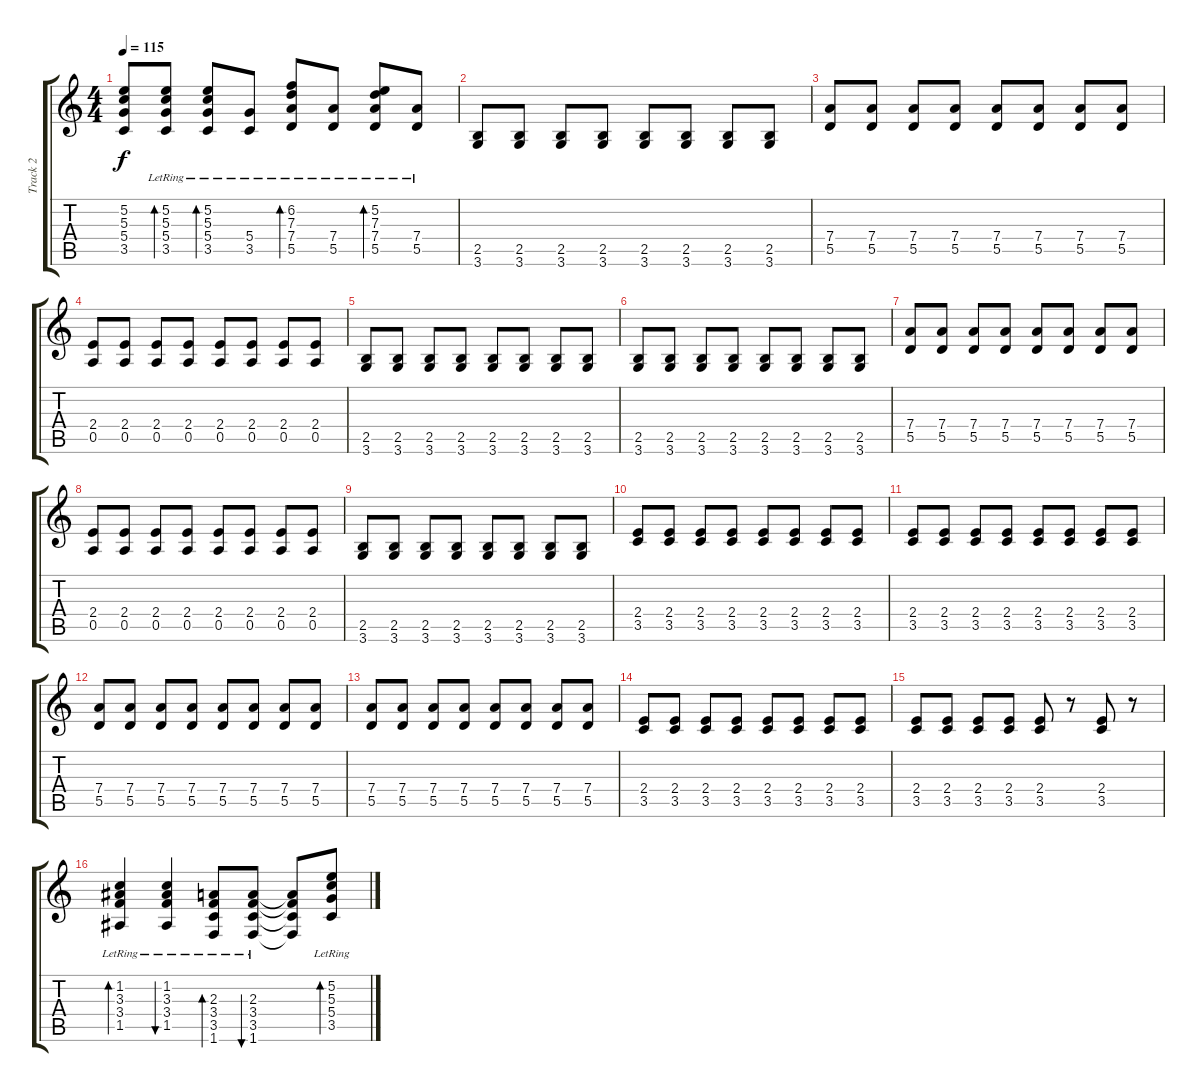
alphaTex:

\track ("Track 2" "Track 2") {instrument acousticguitarsteel}
\staff {score tabs}
\tuning (E4 B3 G3 D3 A2 E2) {hide}
\ts (4 4)
\tempo 115
\clef g2
\ks c
(5.2{t} 5.3{t} 5.4{t} 3.5{t}).8{dy f} (5.2{lr} 5.3{lr} 5.4{lr} 3.5{lr}).8{bd 60} (5.2{lr} 5.3{lr} 5.4{lr} 3.5{lr}).8{bd 60} (5.4{lr} 3.5{lr}).8 (6.2{lr} 7.3{lr} 7.4{lr} 5.5{lr}).8{bd 60} (7.4{lr} 5.5{lr}).8 (5.2{lr} 7.3{lr} 7.4{lr} 5.5{lr}).8{bd 60} (7.4{lr} 5.5{lr}).8 |
(2.5 3.6).8 (2.5 3.6).8 (2.5 3.6).8 (2.5 3.6).8 (2.5 3.6).8 (2.5 3.6).8 (2.5 3.6).8 (2.5 3.6).8 |
(7.4 5.5).8 (7.4 5.5).8 (7.4 5.5).8 (7.4 5.5).8 (7.4 5.5).8 (7.4 5.5).8 (7.4 5.5).8 (7.4 5.5).8 |
(2.4 0.5).8 (2.4 0.5).8 (2.4 0.5).8 (2.4 0.5).8 (2.4 0.5).8 (2.4 0.5).8 (2.4 0.5).8 (2.4 0.5).8 |
(2.5 3.6).8 (2.5 3.6).8 (2.5 3.6).8 (2.5 3.6).8 (2.5 3.6).8 (2.5 3.6).8 (2.5 3.6).8 (2.5 3.6).8 |
(2.5 3.6).8 (2.5 3.6).8 (2.5 3.6).8 (2.5 3.6).8 (2.5 3.6).8 (2.5 3.6).8 (2.5 3.6).8 (2.5 3.6).8 |
(7.4 5.5).8 (7.4 5.5).8 (7.4 5.5).8 (7.4 5.5).8 (7.4 5.5).8 (7.4 5.5).8 (7.4 5.5).8 (7.4 5.5).8 |
(2.4 0.5).8 (2.4 0.5).8 (2.4 0.5).8 (2.4 0.5).8 (2.4 0.5).8 (2.4 0.5).8 (2.4 0.5).8 (2.4 0.5).8 |
(2.5 3.6).8 (2.5 3.6).8 (2.5 3.6).8 (2.5 3.6).8 (2.5 3.6).8 (2.5 3.6).8 (2.5 3.6).8 (2.5 3.6).8 |
(2.4 3.5).8 (2.4 3.5).8 (2.4 3.5).8 (2.4 3.5).8 (2.4 3.5).8 (2.4 3.5).8 (2.4 3.5).8 (2.4 3.5).8 |
(2.4 3.5).8 (2.4 3.5).8 (2.4 3.5).8 (2.4 3.5).8 (2.4 3.5).8 (2.4 3.5).8 (2.4 3.5).8 (2.4 3.5).8 |
(7.4 5.5).8 (7.4 5.5).8 (7.4 5.5).8 (7.4 5.5).8 (7.4 5.5).8 (7.4 5.5).8 (7.4 5.5).8 (7.4 5.5).8 |
(7.4 5.5).8 (7.4 5.5).8 (7.4 5.5).8 (7.4 5.5).8 (7.4 5.5).8 (7.4 5.5).8 (7.4 5.5).8 (7.4 5.5).8 |
(2.4 3.5).8 (2.4 3.5).8 (2.4 3.5).8 (2.4 3.5).8 (2.4 3.5).8 (2.4 3.5).8 (2.4 3.5).8 (2.4 3.5).8 |
(2.4 3.5).8 (2.4 3.5).8 (2.4 3.5).8 (2.4 3.5).8 (2.4 3.5).8 r.8 (2.4 3.5).8 r.8 |
(1.2{lr} 3.3{lr} 3.4{lr} 1.5{lr}).4{bd 60} (1.2{lr} 3.3{lr} 3.4{lr} 1.5{lr}).4{bu 60} (2.3{lr} 3.4{lr} 3.5{lr} 1.6{lr}).8{bd 60} (2.3{lr} 3.4{lr} 3.5{lr} 1.6{lr}).8{bu 60} (2.3{t} 3.4{t} 3.5{t} 1.6{t}).8 (5.2{lr} 5.3{lr} 5.4{lr} 3.5{lr}).8{bd 60}
